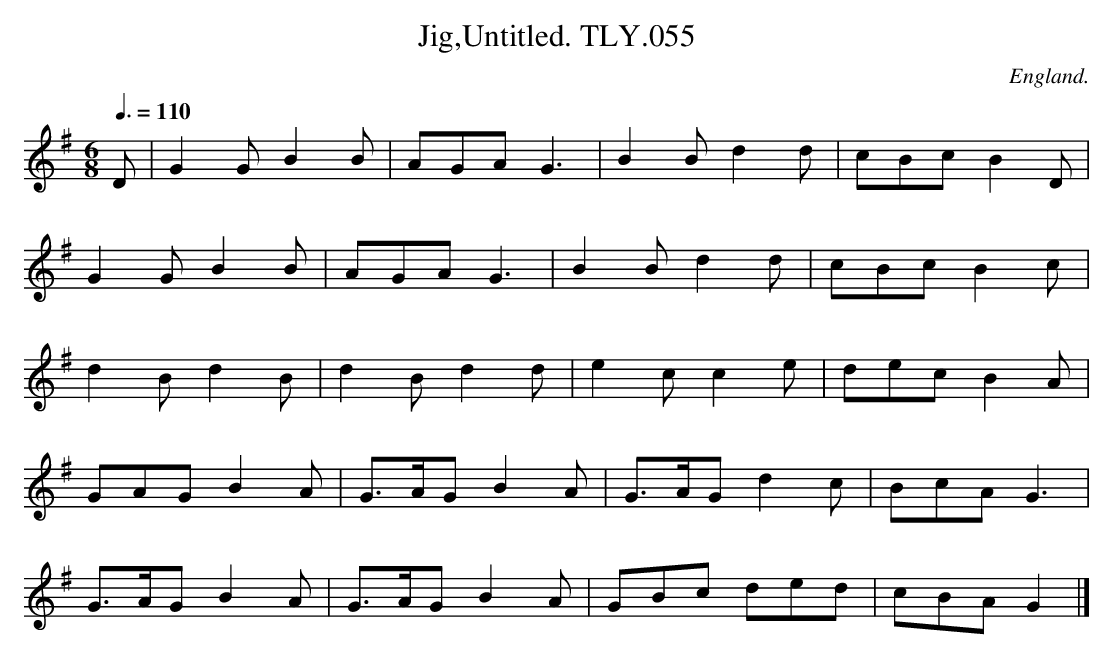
X:1
T:Jig,Untitled. TLY.055
M:6/8
L:1/8
Q:3/8=110
O:England.
K:G
D| G2G B2B| AGA G3| B2B d2d| cBc B2 D|
G2G B2B| AGA G3| B2B d2d| cBc B2c|
d2Bd2B| d2B d2d| e2cc2e| dec B2A|
GAG B2A|G>AG B2A| G>AG d2c|BcA G3|
G>AG B2A| G>AG B2A| GBc ded| cBA G2|]
